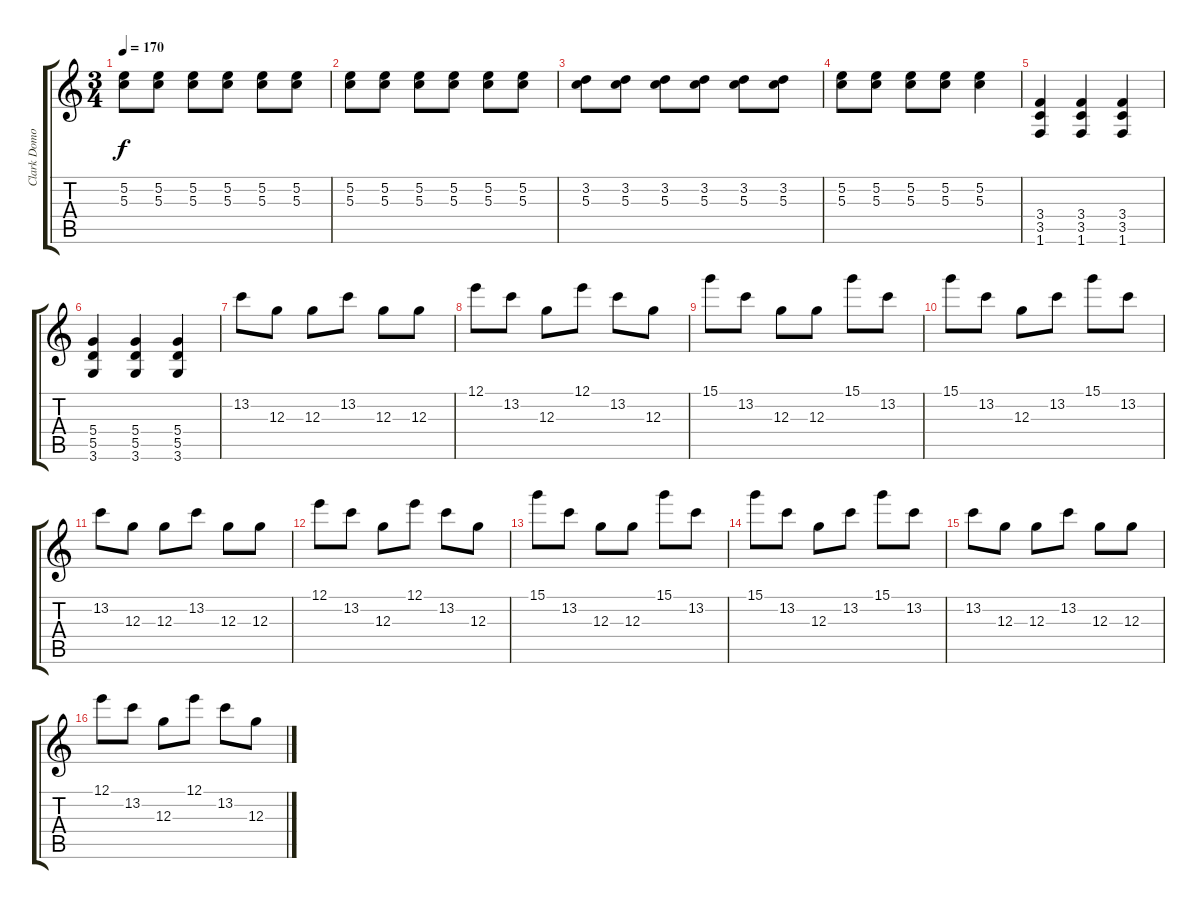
\track ("Clark Domoe" "Clark Domo") {instrument overdrivenguitar}
\staff {score tabs}
\tuning (E4 B3 G3 D3 A2 E2) {hide}
\ts (3 4)
\tempo 170
\clef g2
\ks c
(5.2 5.3).8{dy f} (5.2 5.3).8 (5.2 5.3).8 (5.2 5.3).8 (5.2 5.3).8 (5.2 5.3).8 |
(5.2 5.3).8 (5.2 5.3).8 (5.2 5.3).8 (5.2 5.3).8 (5.2 5.3).8 (5.2 5.3).8 |
(3.2 5.3).8{volume 16} (3.2 5.3).8 (3.2 5.3).8 (3.2 5.3).8 (3.2 5.3).8 (3.2 5.3).8 |
(5.2 5.3).8 (5.2 5.3).8 (5.2 5.3).8 (5.2 5.3).8 (5.2 5.3).4 |
(3.4 3.5 1.6).4{volume 13} (3.4 3.5 1.6).4 (3.4 3.5 1.6).4 |
(5.4 5.5 3.6).4 (5.4 5.5 3.6).4 (5.4 5.5 3.6).4 |
13.2.8 12.3.8 12.3.8 13.2.8 12.3.8 12.3.8 |
12.1.8 13.2.8 12.3.8 12.1.8 13.2.8 12.3.8 |
15.1.8 13.2.8 12.3.8 12.3.8 15.1.8 13.2.8 |
15.1.8 13.2.8 12.3.8 13.2.8 15.1.8 13.2.8 |
13.2.8 12.3.8 12.3.8 13.2.8 12.3.8 12.3.8 |
12.1.8 13.2.8 12.3.8 12.1.8 13.2.8 12.3.8 |
15.1.8 13.2.8 12.3.8 12.3.8 15.1.8 13.2.8 |
15.1.8 13.2.8 12.3.8 13.2.8 15.1.8 13.2.8 |
13.2.8 12.3.8 12.3.8 13.2.8 12.3.8 12.3.8 |
12.1.8 13.2.8 12.3.8 12.1.8 13.2.8 12.3.8
